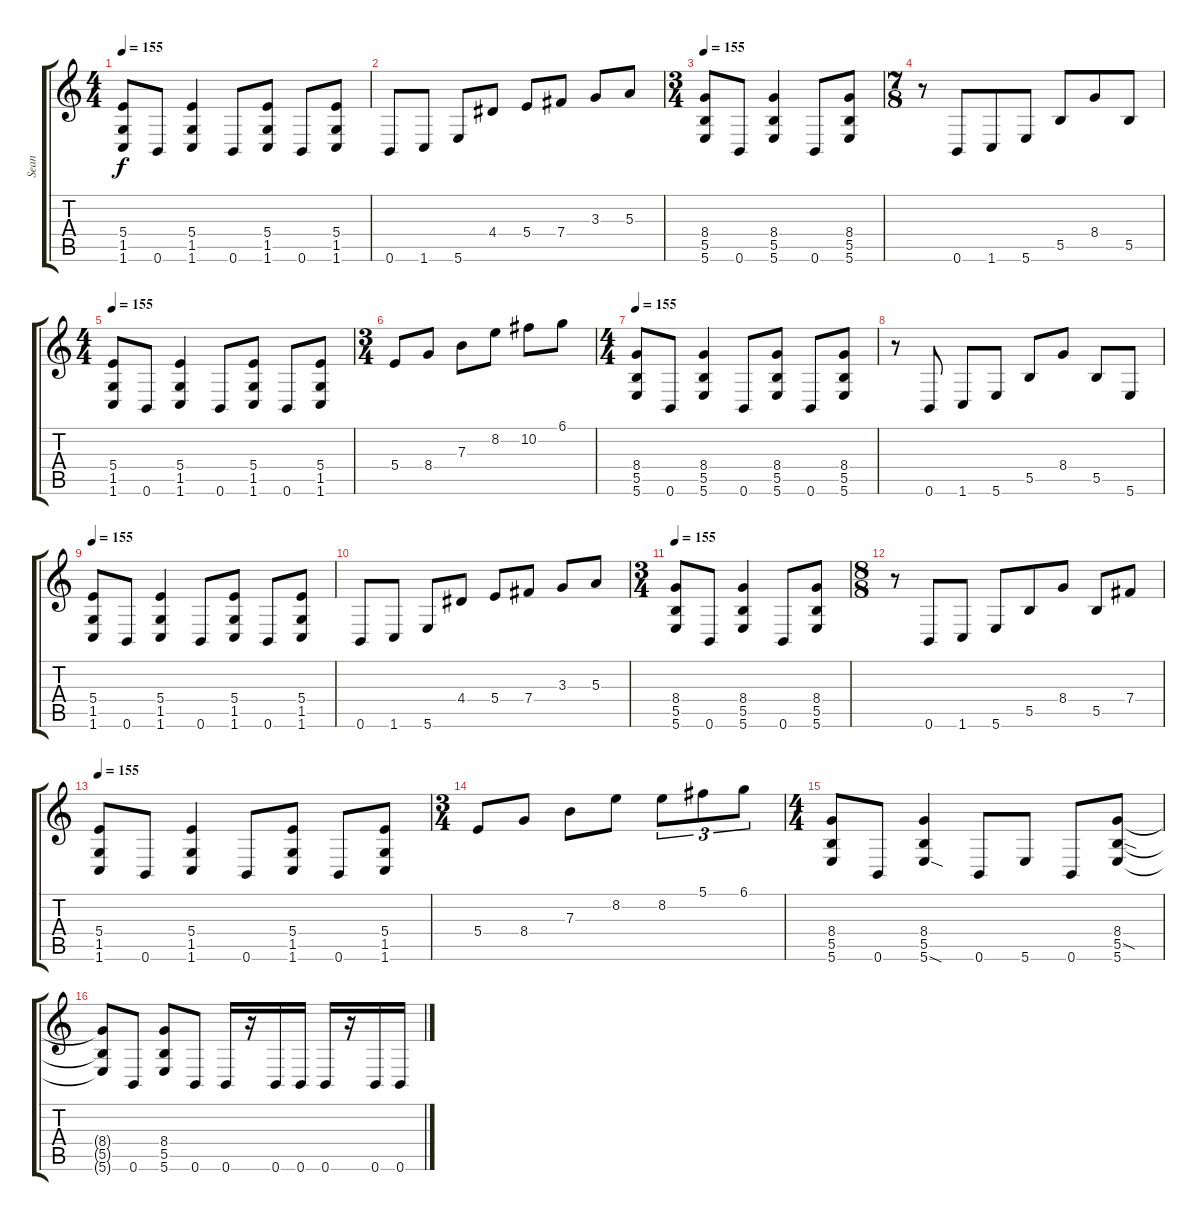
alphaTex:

\track ("Sean" "Sean") {instrument overdrivenguitar}
\staff {score tabs}
\tuning (Db4 Ab3 E3 B2 Gb2 B1) {hide}
\ts (4 4)
\tempo 155
\clef g2
\ks c
(5.4 1.5 1.6).8{dy f} 0.6.8 (5.4 1.5 1.6).4 0.6.8 (5.4 1.5 1.6).8 0.6.8 (5.4 1.5 1.6).8 |
0.6.8 1.6.8 5.6.8 4.4.8 5.4.8 7.4.8 3.3.8 5.3.8 |
\ts (3 4)
\tempo 155
(8.4 5.5 5.6).8 0.6.8 (8.4 5.5 5.6).4 0.6.8 (8.4 5.5 5.6).8 |
\ts (7 8)
r.8 0.6.8 1.6.8 5.6.8 5.5.8 8.4.8 5.5.8 |
\ts (4 4)
\tempo 155
(5.4 1.5 1.6).8 0.6.8 (5.4 1.5 1.6).4 0.6.8 (5.4 1.5 1.6).8 0.6.8 (5.4 1.5 1.6).8 |
\ts (3 4)
5.4.8 8.4.8 7.3.8 8.2.8 10.2.8 6.1.8 |
\ts (4 4)
\tempo 155
(8.4 5.5 5.6).8 0.6.8 (8.4 5.5 5.6).4 0.6.8 (8.4 5.5 5.6).8 0.6.8 (8.4 5.5 5.6).8 |
r.8 0.6.8 1.6.8 5.6.8 5.5.8 8.4.8 5.5.8 5.6.8 |
\tempo 155
(5.4 1.5 1.6).8 0.6.8 (5.4 1.5 1.6).4 0.6.8 (5.4 1.5 1.6).8 0.6.8 (5.4 1.5 1.6).8 |
0.6.8 1.6.8 5.6.8 4.4.8 5.4.8 7.4.8 3.3.8 5.3.8 |
\ts (3 4)
\tempo 155
(8.4 5.5 5.6).8 0.6.8 (8.4 5.5 5.6).4 0.6.8 (8.4 5.5 5.6).8 |
\ts (8 8)
r.8 0.6.8 1.6.8 5.6.8 5.5.8 8.4.8 5.5.8 7.4.8 |
\tempo 155
(5.4 1.5 1.6).8 0.6.8 (5.4 1.5 1.6).4 0.6.8 (5.4 1.5 1.6).8 0.6.8 (5.4 1.5 1.6).8 |
\ts (3 4)
5.4.8 8.4.8 7.3.8 8.2.8 8.2.8{tu (3 2)} 5.1.8{tu (3 2)} 6.1.8{tu (3 2)} |
\ts (4 4)
(8.4 5.5 5.6).8 0.6.8 (8.4 5.5 5.6{sod}).4 0.6.8 5.6.8 0.6.8 (8.4 5.5{sod} 5.6).8 |
(8.4{t} 5.5{t} 5.6{t}).8 0.6.8 (8.4 5.5 5.6).8 0.6.8 0.6.16 r.16 0.6.16 0.6.16 0.6.16 r.16 0.6.16 0.6.16
